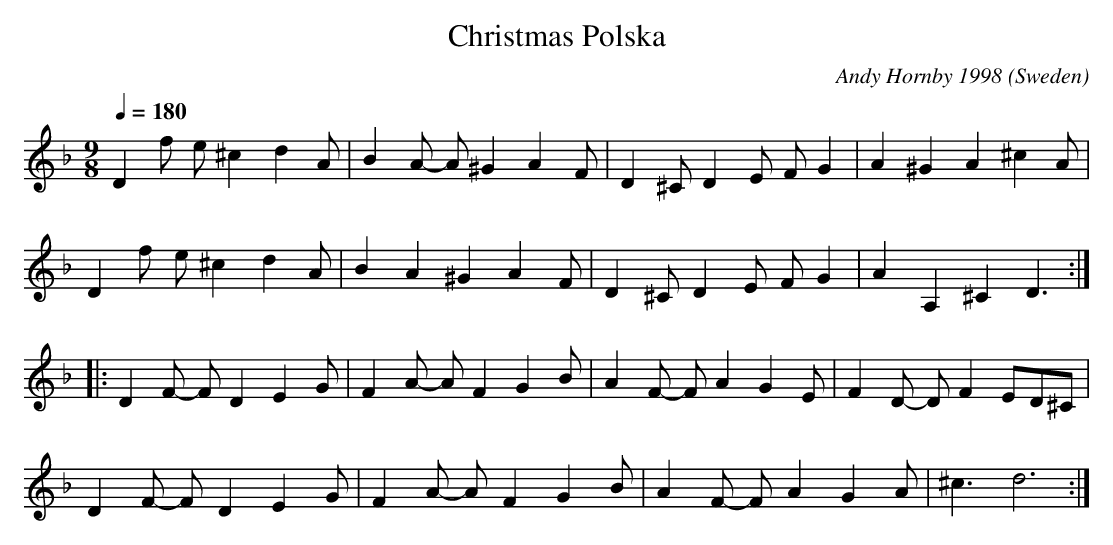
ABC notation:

X:1
T:Christmas Polska
C:Andy Hornby 1998
L:1/8
M:9/8
O:Sweden
Q:1/4=180
K:F major
D2f e ^c2d2A|B2A- A ^G2A2F|D2^C D2E F G2|A2^G2A2^c2A|
D2f e ^c2d2A|B2A2^G2A2F|D2^C D2E F G2|A2A,2^C2D3:|
|:D2F- F D2E2G|F2A- A F2G2B|A2F- F A2G2E|F2D- D F2ED^C|
D2F- F D2E2G|F2A- A F2G2B|A2F- F A2G2A|^c3d6:|
